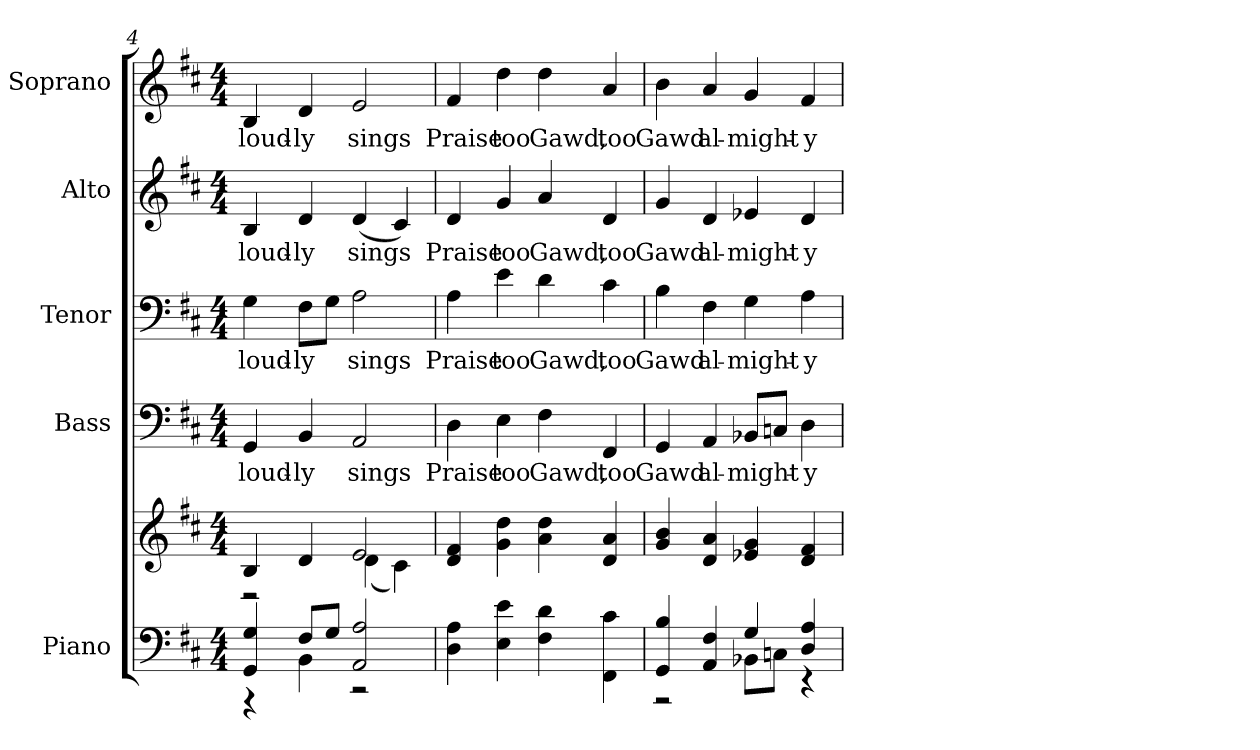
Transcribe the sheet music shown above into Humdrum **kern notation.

**kern	**kern	**kern	**text	**kern	**text	**kern	**text	**kern	**text
*part5	*part5	*part4	*part4	*part3	*part3	*part2	*part2	*part1	*part1
*staff6	*staff5	*staff4	*staff4	*staff3	*staff3	*staff2	*staff2	*staff1	*staff1
*I"Piano	*	*I"Bass	*	*I"Tenor	*	*I"Alto	*	*I"Soprano	*
*I'Pno.	*	*I'B.	*	*I'T.	*	*I'A.	*	*I'S.	*
*clefF4	*clefG2	*clefF4	*	*clefF4	*	*clefG2	*	*clefG2	*
*k[f#c#]	*k[f#c#]	*k[f#c#]	*	*k[f#c#]	*	*k[f#c#]	*	*k[f#c#]	*
*D:	*D:	*D:	*	*D:	*	*D:	*	*D:	*
*M4/4	*M4/4	*M4/4	*	*M4/4	*	*M4/4	*	*M4/4	*
=4	=4	=4	=4	=4	=4	=4	=4	=4	=4
*^	*^	*	*	*	*	*	*	*	*
!	!	!	!	!	!LO:LY:b:color=#000000	!	!	!	!	!	!
!	!	!	!	!	!	!	!LO:LY:b:color=#000000	!	!	!	!
!	!	!	!	!	!	!	!	!	!LO:LY:b:color=#000000	!	!
!	!	!	!	!	!	!	!	!	!	!	!LO:LY:b:color=#000000
4GGi/ 4Gi	4r	4Bi/	2r	4GGi/	loud-	4Gi\	loud-	4Bi/	loud-	4Bi/	loud-
!	!	!	!	!	!LO:LY:b:color=#000000	!	!	!	!	!	!
!	!	!	!	!	!	!	!LO:LY:b:color=#000000	!	!	!	!
!	!	!	!	!	!	!	!	!	!LO:LY:b:color=#000000	!	!
!	!	!	!	!	!	!	!	!	!	!	!LO:LY:b:color=#000000
8F#i/L	4BBi\	4di/	.	4BBi/	-ly	8F#i\L	-ly	4di/	-ly	4di/	-ly
8Gi/J	.	.	.	.	.	8Gi\J	.	.	.	.	.
!	!	!	!	!	!LO:LY:b:color=#000000	!	!	!	!	!	!
!	!	!	!	!	!	!	!LO:LY:b:color=#000000	!	!	!	!
!	!	!	!	!	!	!	!	!	!LO:LY:b:color=#000000	!	!
!	!	!	!	!	!	!	!	!	!	!	!LO:LY:b:color=#000000
2AAi/ 2Ai	2r	2ei/	(4di\	2AAi/	sings	2Ai\	sings	(4di/	sings	2ei/	sings
.	.	.	4c#i\)	.	.	.	.	4c#i/)	.	.	.
*v	*v	*	*	*	*	*	*	*	*	*	*
*	*v	*v	*	*	*	*	*	*	*	*
!!LO:PB:g=z
=5	=5	=5	=5	=5	=5	=5	=5	=5	=5
*	*^	*	*	*	*	*	*	*	*
!	!	!	!	!LO:LY:b:color=#000000	!	!	!	!	!	!
*	*v	*v	*	*	*	*	*	*	*	*
*	*^	*	*	*	*	*	*	*	*
!	!	!	!	!	!	!LO:LY:b:color=#000000	!	!	!	!
*	*v	*v	*	*	*	*	*	*	*	*
*	*^	*	*	*	*	*	*	*	*
!	!	!	!	!	!	!	!	!LO:LY:b:color=#000000	!	!
*	*v	*v	*	*	*	*	*	*	*	*
*	*^	*	*	*	*	*	*	*	*
!	!	!	!	!	!	!	!	!	!	!LO:LY:b:color=#000000
*	*v	*v	*	*	*	*	*	*	*	*
4Di\ 4Ai	4di/ 4f#i	4Di\	Praise	4Ai\	Praise	4di/	Praise	4f#i/	Praise
!	!	!	!LO:LY:b:color=#000000	!	!	!	!	!	!
!	!	!	!	!	!LO:LY:b:color=#000000	!	!	!	!
!	!	!	!	!	!	!	!LO:LY:b:color=#000000	!	!
!	!	!	!	!	!	!	!	!	!LO:LY:b:color=#000000
4Ei\ 4ei	4gi\ 4ddi	4Ei\	too	4ei\	too	4gi/	too	4ddi\	too
!	!	!	!LO:LY:b:color=#000000	!	!	!	!	!	!
!	!	!	!	!	!LO:LY:b:color=#000000	!	!	!	!
!	!	!	!	!	!	!	!LO:LY:b:color=#000000	!	!
!	!	!	!	!	!	!	!	!	!LO:LY:b:color=#000000
4F#i\ 4di	4ai\ 4ddi	4F#i\	Gawd,	4di\	Gawd,	4ai/	Gawd,	4ddi\	Gawd,
!	!	!	!LO:LY:b:color=#000000	!	!	!	!	!	!
!	!	!	!	!	!LO:LY:b:color=#000000	!	!	!	!
!	!	!	!	!	!	!	!LO:LY:b:color=#000000	!	!
!	!	!	!	!	!	!	!	!	!LO:LY:b:color=#000000
4FF#i\ 4c#i	4di/ 4ai	4FF#i/	too	4c#i\	too	4di/	too	4ai/	too
=6	=6	=6	=6	=6	=6	=6	=6	=6	=6
*^	*	*	*	*	*	*	*	*	*
!	!	!	!	!LO:LY:b:color=#000000	!	!	!	!	!	!
!	!	!	!	!	!	!LO:LY:b:color=#000000	!	!	!	!
!	!	!	!	!	!	!	!	!LO:LY:b:color=#000000	!	!
!	!	!	!	!	!	!	!	!	!	!LO:LY:b:color=#000000
4GGi/ 4Bi	2r	4gi/ 4bi	4GGi/	Gawd	4Bi\	Gawd	4gi/	Gawd	4bi\	Gawd
!	!	!	!	!LO:LY:b:color=#000000	!	!	!	!	!	!
!	!	!	!	!	!	!LO:LY:b:color=#000000	!	!	!	!
!	!	!	!	!	!	!	!	!LO:LY:b:color=#000000	!	!
!	!	!	!	!	!	!	!	!	!	!LO:LY:b:color=#000000
4AAi/ 4F#i	.	4di/ 4ai	4AAi/	al-	4F#i\	al-	4di/	al-	4ai/	al-
!	!	!	!	!LO:LY:b:color=#000000	!	!	!	!	!	!
!	!	!	!	!	!	!LO:LY:b:color=#000000	!	!	!	!
!	!	!	!	!	!	!	!	!LO:LY:b:color=#000000	!	!
!	!	!	!	!	!	!	!	!	!	!LO:LY:b:color=#000000
4Gi/	8BB-Xi\L	4e-Xi/ 4gi	8BB-Xi/L	-might-	4Gi\	-might-	4e-Xi/	-might-	4gi/	-might-
.	8Cni\J	.	8Cni/J	.	.	.	.	.	.	.
!	!	!	!	!LO:LY:b:color=#000000	!	!	!	!	!	!
!	!	!	!	!	!	!LO:LY:b:color=#000000	!	!	!	!
!	!	!	!	!	!	!	!	!LO:LY:b:color=#000000	!	!
!	!	!	!	!	!	!	!	!	!	!LO:LY:b:color=#000000
4Di/ 4Ai	4r	4di/ 4f#i	4Di\	-y	4Ai\	-y	4di/	-y	4f#i/	-y
*v	*v	*	*	*	*	*	*	*	*	*
=	=	=	=	=	=	=	=	=	=
*-	*-	*-	*-	*-	*-	*-	*-	*-	*-
